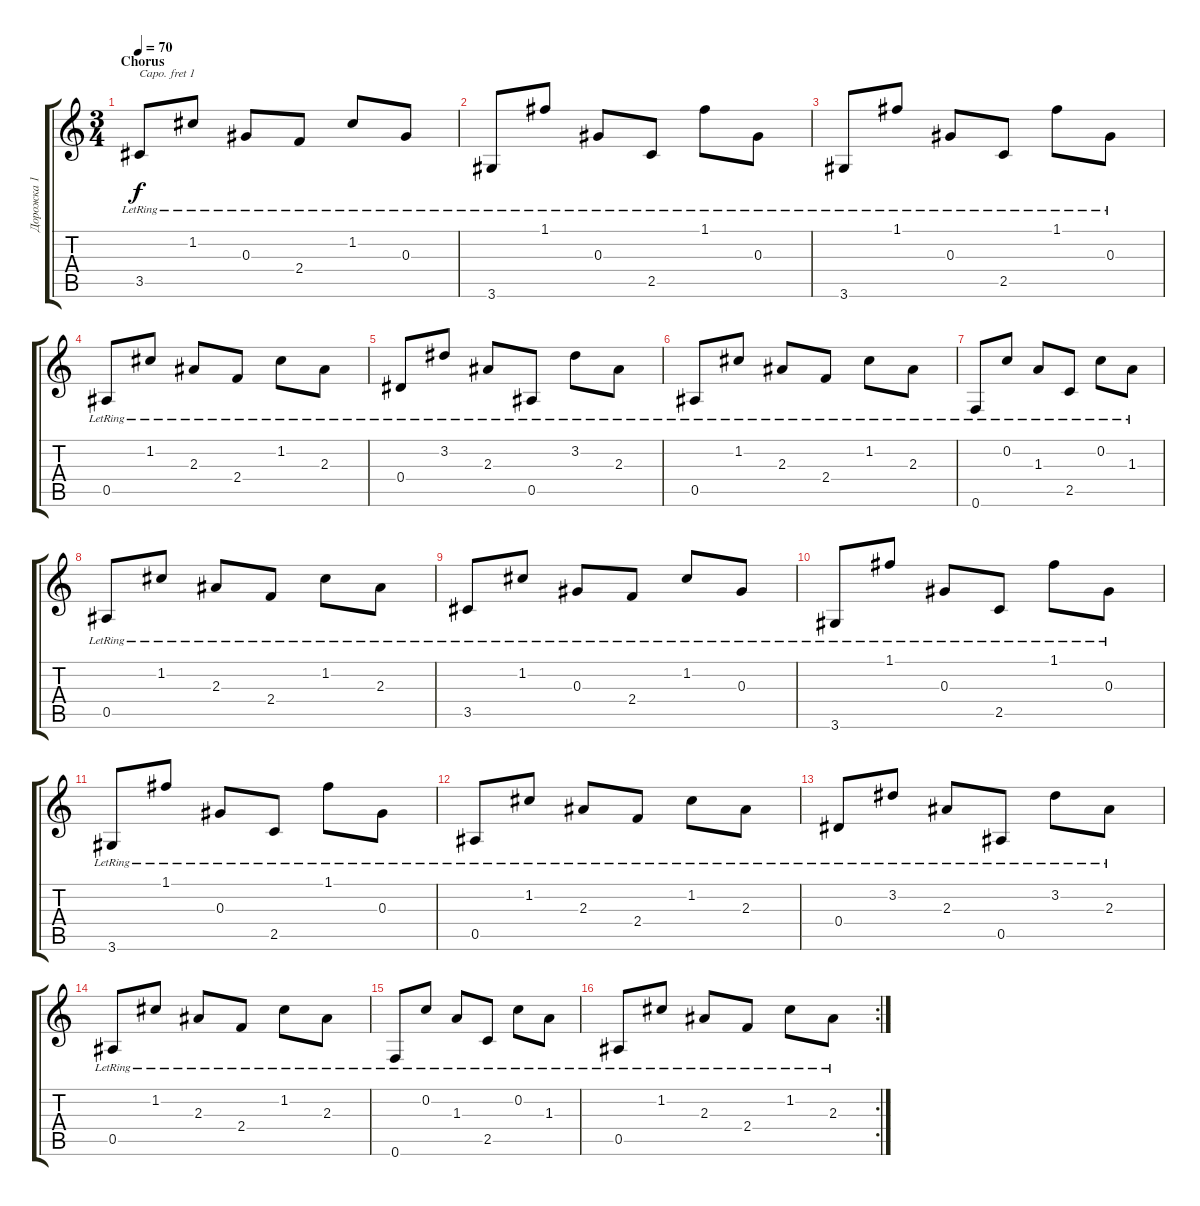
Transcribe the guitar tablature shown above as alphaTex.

\track ("Дорожка 1" "Дорожка 1") {instrument acousticguitarnylon}
\staff {score tabs}
\capo 1
\tuning (E4 B3 G3 D3 A2 E2) {hide}
\ts (3 4)
\section ("" "Chorus")
\tempo 70
\clef g2
\ks c
3.5{lr}.8{dy f} 1.2{lr}.8 0.3{lr}.8 2.4{lr}.8 1.2{lr}.8 0.3{lr}.8 |
3.6{lr}.8 1.1{lr}.8 0.3{lr}.8 2.5{lr}.8 1.1{lr}.8 0.3{lr}.8 |
3.6{lr}.8 1.1{lr}.8 0.3{lr}.8 2.5{lr}.8 1.1{lr}.8 0.3{lr}.8 |
0.5{lr}.8 1.2{lr}.8 2.3{lr}.8 2.4{lr}.8 1.2{lr}.8 2.3{lr}.8 |
0.4{lr}.8 3.2{lr}.8 2.3{lr}.8 0.5{lr}.8 3.2{lr}.8 2.3{lr}.8 |
0.5{lr}.8 1.2{lr}.8 2.3{lr}.8 2.4{lr}.8 1.2{lr}.8 2.3{lr}.8 |
0.6{lr}.8 0.2{lr}.8 1.3{lr}.8 2.5{lr}.8 0.2{lr}.8 1.3{lr}.8 |
0.5{lr}.8 1.2{lr}.8 2.3{lr}.8 2.4{lr}.8 1.2{lr}.8 2.3{lr}.8 |
3.5{lr}.8 1.2{lr}.8 0.3{lr}.8 2.4{lr}.8 1.2{lr}.8 0.3{lr}.8 |
3.6{lr}.8 1.1{lr}.8 0.3{lr}.8 2.5{lr}.8 1.1{lr}.8 0.3{lr}.8 |
3.6{lr}.8 1.1{lr}.8 0.3{lr}.8 2.5{lr}.8 1.1{lr}.8 0.3{lr}.8 |
0.5{lr}.8 1.2{lr}.8 2.3{lr}.8 2.4{lr}.8 1.2{lr}.8 2.3{lr}.8 |
0.4{lr}.8 3.2{lr}.8 2.3{lr}.8 0.5{lr}.8 3.2{lr}.8 2.3{lr}.8 |
0.5{lr}.8 1.2{lr}.8 2.3{lr}.8 2.4{lr}.8 1.2{lr}.8 2.3{lr}.8 |
0.6{lr}.8 0.2{lr}.8 1.3{lr}.8 2.5{lr}.8 0.2{lr}.8 1.3{lr}.8 |
\rc 2
0.5{lr}.8 1.2{lr}.8 2.3{lr}.8 2.4{lr}.8 1.2{lr}.8 2.3{lr}.8
